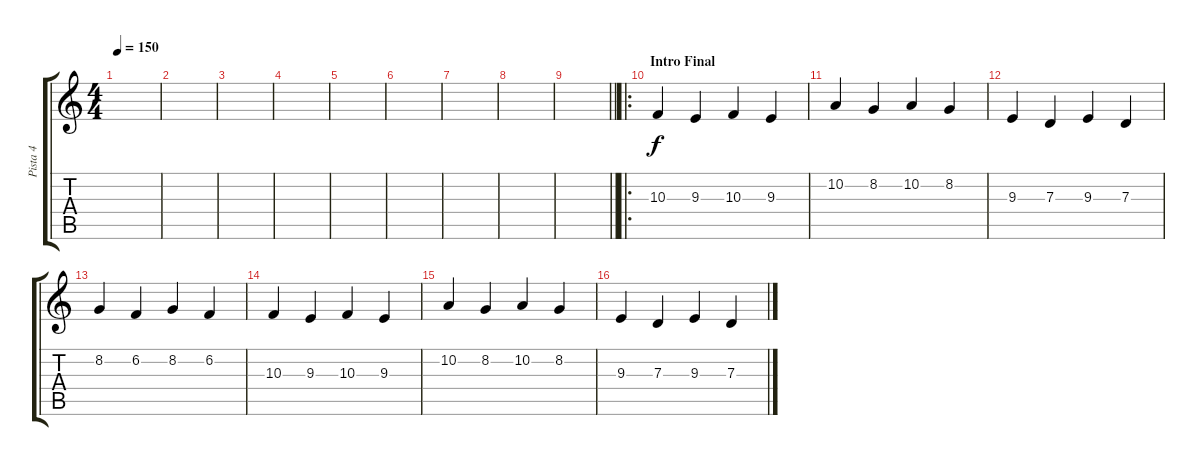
\track ("Pista 4" "Pista 4") {instrument accordion}
\staff {score tabs}
\tuning (E4 B3 G3 D3 A2 E2) {hide}
\ts (4 4)
\tempo 150
\clef g2
\ks c
|
|
|
|
|
|
|
|
\barLineRight lightlight
|
\ro
\section ("" "Intro Final")
10.3.4 9.3.4 10.3.4 9.3.4 |
10.2.4 8.2.4 10.2.4 8.2.4 |
9.3.4 7.3.4 9.3.4 7.3.4 |
8.2.4 6.2.4 8.2.4 6.2.4 |
10.3.4 9.3.4 10.3.4 9.3.4 |
10.2.4 8.2.4 10.2.4 8.2.4 |
9.3.4 7.3.4 9.3.4 7.3.4
